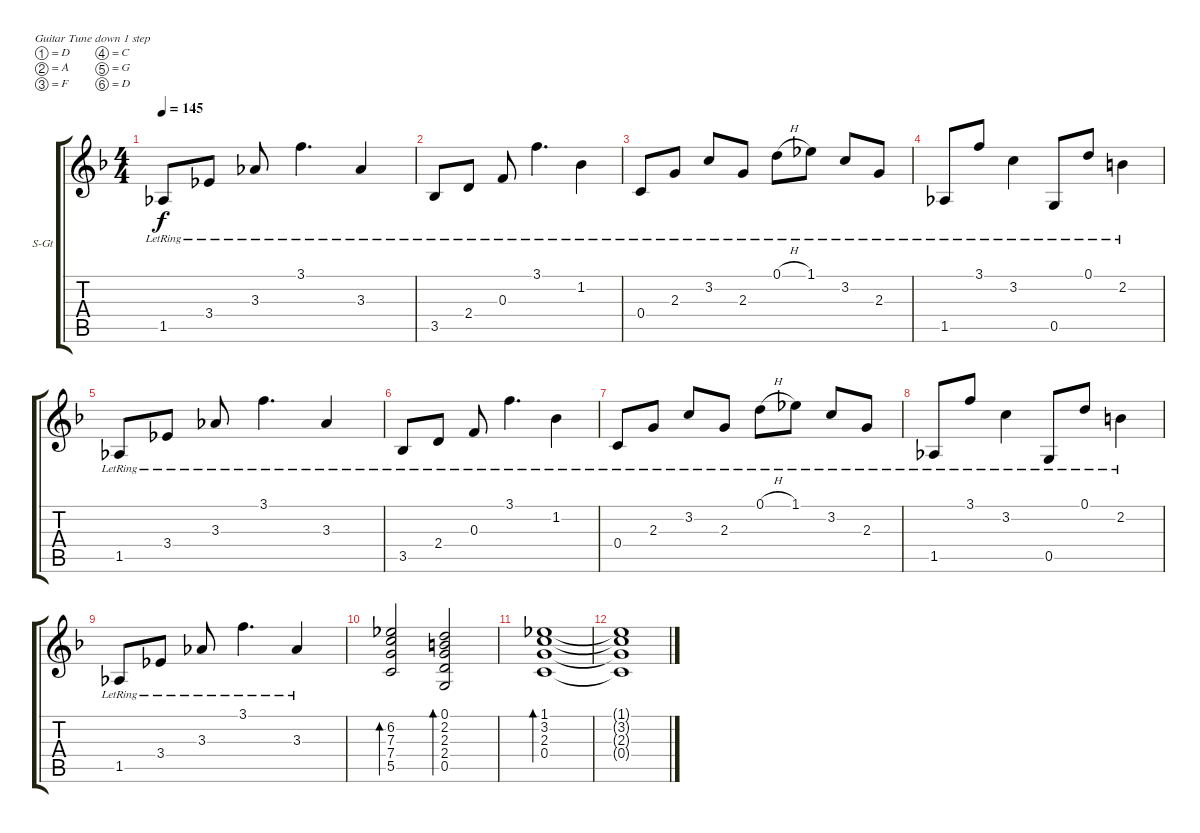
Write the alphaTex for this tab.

\defaultSystemsLayout 4
\bracketExtendMode groupsimilarinstruments
\firstSystemTrackNameOrientation horizontal
\otherSystemsTrackNameOrientation horizontal
\track ("Steel Guitar" "S-Gt") {instrument acousticguitarsteel}
\staff {score tabs}
\tuning (D4 A3 F3 C3 G2 D2)
\ts (4 4)
\tempo 145
\clef g2
\ks dminor
1.5{lr}.8{dy f} 3.4{lr}.8 3.3{lr}.8 3.1{lr}.4{d} 3.3{lr}.4 |
3.5{lr}.8 2.4{lr}.8 0.3{lr}.8 3.1{lr}.4{d} 1.2{lr}.4 |
0.4{lr}.8 2.3{lr}.8 3.2{lr}.8 2.3{lr}.8 0.1{h lr}.8 1.1{lr}.8 3.2{lr}.8 2.3{lr}.8 |
1.5{lr}.8 3.1{lr}.8 3.2{lr}.4 0.5{lr}.8 0.1{lr}.8 2.2{lr}.4 |
1.5{lr}.8 3.4{lr}.8 3.3{lr}.8 3.1{lr}.4{d} 3.3{lr}.4 |
3.5{lr}.8 2.4{lr}.8 0.3{lr}.8 3.1{lr}.4{d} 1.2{lr}.4 |
0.4{lr}.8 2.3{lr}.8 3.2{lr}.8 2.3{lr}.8 0.1{h lr}.8 1.1{lr}.8 3.2{lr}.8 2.3{lr}.8 |
1.5{lr}.8 3.1{lr}.8 3.2{lr}.4 0.5{lr}.8 0.1{lr}.8 2.2{lr}.4 |
1.5{lr}.8 3.4{lr}.8 3.3{lr}.8 3.1{lr}.4{d} 3.3{lr}.4 |
(6.2 7.3 7.4 5.5).2{bd 135} (0.1 2.2 2.3 2.4 0.5).2{bd 123} |
(1.1 3.2 2.3 0.4).1{bd 116} |
(1.1{t} 3.2{t} 2.3{t} 0.4{t}).1
